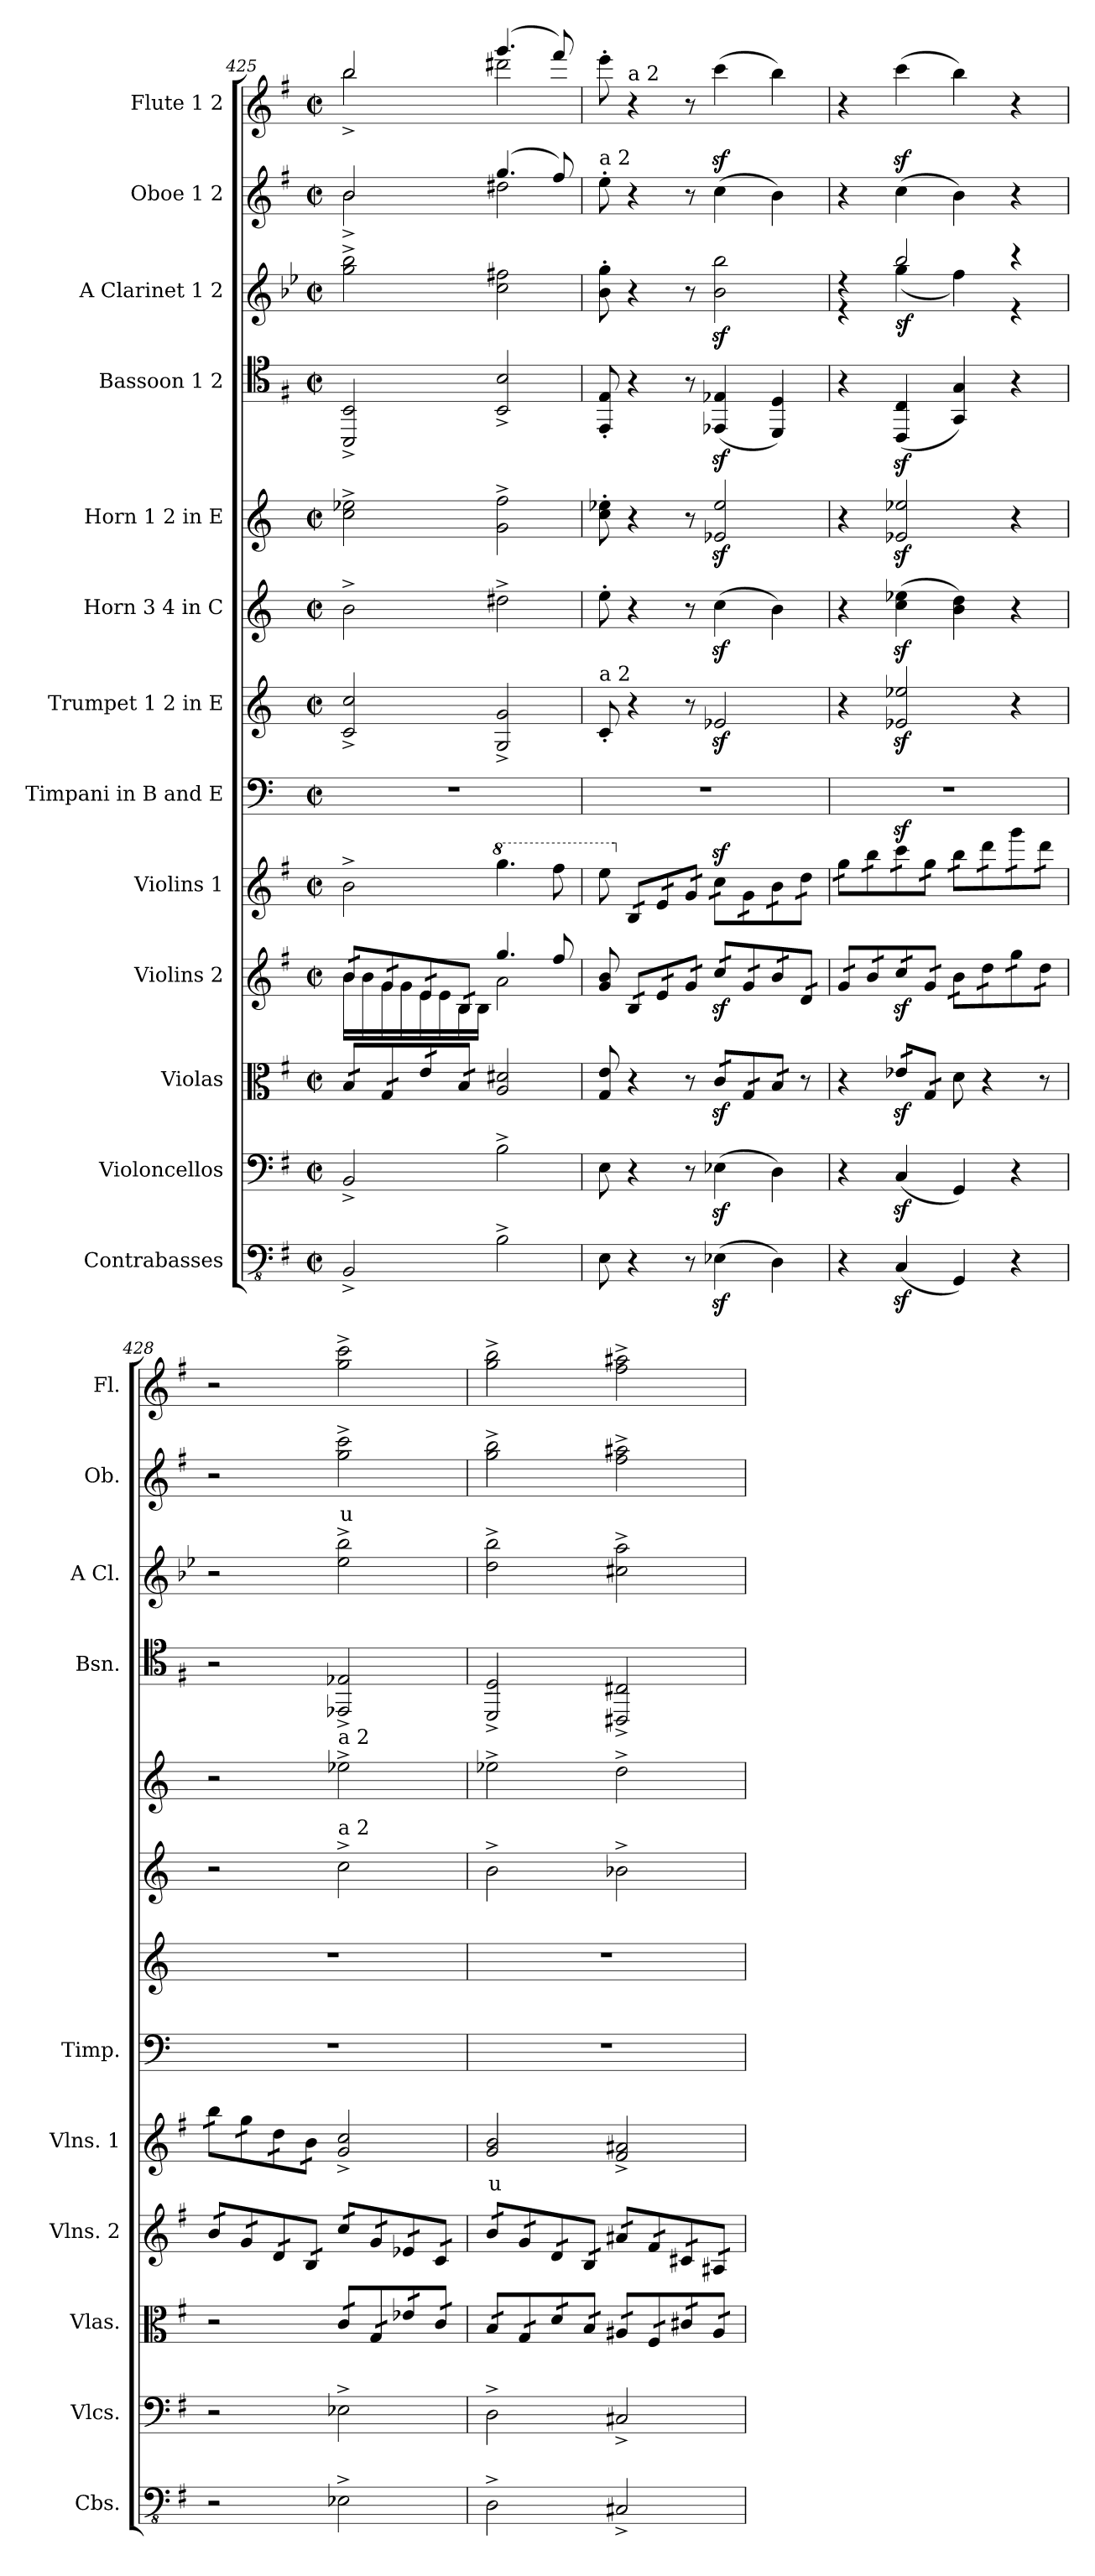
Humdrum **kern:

**kern	**kern	**kern	**kern	**kern	**text	**kern	**kern	**kern	**kern	**kern	**kern	**dynam	**kern	**text	**kern
*part13	*part12	*part11	*part10	*part9	*part9	*part8	*part7	*part6	*part5	*part4	*part3	*part3	*part2	*part2	*part1
*staff13	*staff12	*staff11	*staff10	*staff9	*staff9	*staff8	*staff7	*staff6	*staff5	*staff4	*staff3	*staff3	*staff2	*staff2	*staff1
*I"Contrabasses	*I"Violoncellos	*I"Violas	*I"Violins 2	*I"Violins 1	*	*I"Timpani in B and E	*I"Trumpet 1 2 in E	*I"Horn 3 4  in C	*I"Horn 1 2 in E	*I"Bassoon 1 2	*I"A Clarinet 1 2	*	*I"Oboe 1 2	*	*I"Flute 1 2
*I'Cbs.	*I'Vlcs.	*I'Vlas.	*I'Vlns. 2	*I'Vlns. 1	*	*I'Timp.	*	*	*	*I'Bsn.	*I'A Cl.	*	*I'Ob.	*	*I'Fl.
*clefFv4	*clefF4	*clefC3	*clefG2	*clefG2	*	*clefF4	*clefG2	*clefG2	*clefG2	*clefC4	*clefG2	*	*clefG2	*	*clefG2
*	*	*	*	*	*	*	*ITrd-2c-4	*ITrd7c12	*ITrd5c8	*	*ITrd2c3	*	*	*	*
*k[f#]	*k[f#]	*k[f#]	*k[f#]	*k[f#]	*	*k[]	*k[f#c#g#d#]	*k[]	*k[f#c#g#d#]	*k[f#]	*k[f#]	*	*k[f#]	*	*k[f#]
*M2/2	*M2/2	*M2/2	*M2/2	*M2/2	*	*M2/2	*M2/2	*M2/2	*M2/2	*M2/2	*M2/2	*	*M2/2	*	*M2/2
*met(c|)	*met(c|)	*met(c|)	*met(c|)	*met(c|)	*	*met(c|)	*met(c|)	*met(c|)	*met(c|)	*met(c|)	*met(c|)	*	*met(c|)	*	*met(c|)
=425	=425	=425	=425	=425	=425	=425	=425	=425	=425	=425	=425	=425	=425	=425	=425
*	*	*	*^	*	*	*	*	*	*	*	*	*	*^	*	*^
*	*	*tremolo	*	*	*	*	*	*	*	*	*	*	*	*	*	*	*	*
*	*	*	*tremolo	*	*	*	*	*	*	*	*	*	*	*	*	*	*	*
2BBB^/	2BB^/	16B/LL	16b/LL	16b\LL	2b^\	.	1r	2e/^ 2ee/^	2B^\	2e\^ 2gn\^	2BBB/^ 2BB/^	2ee\^ 2gg\^	.	2b/	2b^\	.	2bb/	2bb^\
.	.	16B/	16b/	16b\	.	.	.	.	.	.	.	.	.	.	.	.	.	.
.	.	16G/	16g/	16g\	.	.	.	.	.	.	.	.	.	.	.	.	.	.
.	.	16G/	16g/	16g\	.	.	.	.	.	.	.	.	.	.	.	.	.	.
.	.	16e/	16e/	16e\	.	.	.	.	.	.	.	.	.	.	.	.	.	.
.	.	16e/	16e/	16e\	.	.	.	.	.	.	.	.	.	.	.	.	.	.
.	.	16B/	16B/	16B\	.	.	.	.	.	.	.	.	.	.	.	.	.	.
.	.	16B/JJ	16B/JJ	16B\JJ	.	.	.	.	.	.	.	.	.	.	.	.	.	.
*	*	*	*Xtremolo	*	*	*	*	*	*	*	*	*	*	*	*	*	*	*
*	*	*Xtremolo	*	*	*	*	*	*	*	*	*	*	*	*	*	*	*	*
*	*	*	*	*	*8va	*	*	*	*	*	*	*	*	*	*	*	*	*
2BB^\	2B^\	2A/ 2d#X/	4.gg/	2a\	4.ggg\	.	.	2B/^ 2b/^	2d#X^\	2B\^ 2a\^	2BB/^ 2B/^	2a\ 2dd#X\	.	(>4.gg/	2dd#X\	.	(>4.ggg/	2ddd#X\
.	.	.	8ff#/	.	8fff#\	.	.	.	.	.	.	.	.	8ff#/)	.	.	8fff#/)	.
*	*	*	*	*	*	*	*	*	*	*	*	*	*	*v	*v	*	*	*
*	*	*	*v	*v	*	*	*	*	*	*	*	*	*	*	*	*v	*v
=426	=426	=426	=426	=426	=426	=426	=426	=426	=426	=426	=426	=426	=426	=426	=426
!	!	!	!	!	!	!	!	!	!	!	!	!	!LO:TX:a:t=a 2	!	!
!	!	!	!	!	!	!	!LO:TX:a:t=a 2	!	!	!	!	!	!	!	!
8EE\	8E\	8G/ 8e/	8g/ 8b/	8eee\	.	1r	8e'/	8e'\	8e\' 8gn\'	8EE/' 8E/'	8g\' 8ee\'	.	8ee'\	.	8eee'\
*	*	*	*	*X8va	*	*	*	*	*	*	*	*	*	*	*
!	!	!	!	!	!	!	!	!	!	!	!	!	!	!	!LO:TX:a:t=a 2
*	*	*	*tremolo	*	*	*	*	*	*	*	*	*	*	*	*
*	*	*	*	*tremolo	*	*	*	*	*	*	*	*	*	*	*
4r	4r	4r	16B/LL	16B/LL	.	.	4r	4r	4r	4r	4r	.	4r	.	4r
.	.	.	16B/	16B/	.	.	.	.	.	.	.	.	.	.	.
.	.	.	16e/	16e/	.	.	.	.	.	.	.	.	.	.	.
.	.	.	16e/	16e/	.	.	.	.	.	.	.	.	.	.	.
8r	8r	8r	16g/	16g/	.	.	8r	8r	8r	8r	8r	.	8r	.	8r
.	.	.	16g/JJ	16g/JJ	.	.	.	.	.	.	.	.	.	.	.
*	*	*tremolo	*	*	*	*	*	*	*	*	*	*	*	*	*
(>4EE-Xz<\	(>4E-Xz<\	16cz</LL	16ccz</LL	16ccz<\LL	.	.	2gnz</	(>4cz<\	2Gn/z< 2g/z<	(<4EE-X/z< 4E-X/z<	2g\z< 2gg\z<	.	(>4ccz<\	.	(>4ccc\
.	.	16cz</	16ccz</	16ccz<\	.	.	.	.	.	.	.	.	.	.	.
.	.	16G/	16g/	16g\	.	.	.	.	.	.	.	.	.	.	.
.	.	16G/	16g/	16g\	.	.	.	.	.	.	.	.	.	.	.
4DD\)	4D\)	16B/	16b/	16b\	.	.	.	4B\)	.	4DD/ 4D/)	.	.	4b\)	.	4bb\)
.	.	16B/JJ	16b/	16b\	.	.	.	.	.	.	.	.	.	.	.
.	.	8r	16d/	16dd\	.	.	.	.	.	.	.	.	.	.	.
.	.	.	16d/JJ	16dd\JJ	.	.	.	.	.	.	.	.	.	.	.
=427	=427	=427	=427	=427	=427	=427	=427	=427	=427	=427	=427	=427	=427	=427	=427
*	*	*	*	*	*	*	*	*	*	*	*^	*	*	*	*
4r	4r	4r	16g/LL	16gg\LL	.	1r	4r	4r	4r	4r	4rdd	4r	.	4r	.	4r
.	.	.	16g/	16gg\	.	.	.	.	.	.	.	.	.	.	.	.
.	.	.	16b/	16bb\	.	.	.	.	.	.	.	.	.	.	.	.
.	.	.	16b/	16bb\	.	.	.	.	.	.	.	.	.	.	.	.
!	!	!	!	!	!	!	!	!	!	!	!	!	!LO:DY:b	!	!	!
(<4CCz</	(<4Cz</	16e-Xz</LL	16ccz</	16cccz<\	.	.	2gn/z< 2ggn/z<	(>4c\z< 4e-X\z<	2Gn/z< 2gn/z<	(<4CC/z< 4C/z<	2gg/	(<4ee\	sf	(>4ccz<\	.	(>4ccc\
.	.	16e-Xz</	16ccz</	16cccz<\	.	.	.	.	.	.	.	.	.	.	.	.
.	.	16G/	16g/	16gg\	.	.	.	.	.	.	.	.	.	.	.	.
.	.	16G/JJ	16g/JJ	16gg\JJ	.	.	.	.	.	.	.	.	.	.	.	.
*	*	*Xtremolo	*	*	*	*	*	*	*	*	*	*	*	*	*	*
4GGG/)	4GG/)	8d\	16b\LL	16bb\LL	.	.	.	4B\ 4d\)	.	4GG/ 4G/)	.	4dd\)	.	4b\)	.	4bb\)
.	.	.	16b\	16bb\	.	.	.	.	.	.	.	.	.	.	.	.
.	.	4r	16dd\	16ddd\	.	.	.	.	.	.	.	.	.	.	.	.
.	.	.	16dd\	16ddd\	.	.	.	.	.	.	.	.	.	.	.	.
4r	4r	.	16gg\	16ggg\	.	.	4r	4r	4r	4r	4r	4r	.	4r	.	4r
.	.	.	16gg\	16ggg\	.	.	.	.	.	.	.	.	.	.	.	.
.	.	8r	16dd\	16ddd\	.	.	.	.	.	.	.	.	.	.	.	.
.	.	.	16dd\JJ	16ddd\JJ	.	.	.	.	.	.	.	.	.	.	.	.
*	*	*	*	*	*	*	*	*	*	*	*v	*v	*	*	*	*
=428	=428	=428	=428	=428	=428	=428	=428	=428	=428	=428	=428	=428	=428	=428	=428
2r	2r	2r	16b/LL	16bb\LL	.	1r	1r	2r	2r	2r	2r	.	2r	.	2r
.	.	.	16b/	16bb\	.	.	.	.	.	.	.	.	.	.	.
.	.	.	16g/	16gg\	.	.	.	.	.	.	.	.	.	.	.
.	.	.	16g/	16gg\	.	.	.	.	.	.	.	.	.	.	.
.	.	.	16d/	16dd\	.	.	.	.	.	.	.	.	.	.	.
.	.	.	16d/	16dd\	.	.	.	.	.	.	.	.	.	.	.
.	.	.	16B/	16b\	.	.	.	.	.	.	.	.	.	.	.
.	.	.	16B/JJ	16b\JJ	.	.	.	.	.	.	.	.	.	.	.
*	*	*	*	*Xtremolo	*	*	*	*	*	*	*	*	*	*	*
!	!	!	!	!	!	!	!	!	!LO:TX:a:t=a 2	!	!	!	!	!	!
!	!	!	!	!	!	!	!	!LO:TX:a:t=a 2	!	!	!	!	!	!	!
!	!	!	!	!	!	!	!	!	!	!	!	!	!	!LO:LY:b:color=#FF0000	!
*	*	*tremolo	*	*	*	*	*	*	*	*	*	*	*	*	*
2EE-X^\	2E-X^\	16c/LL	16cc/LL	2g/^ 2cc/^	.	.	.	2c^\	2gn^\	2EE-X/^ 2E-X/^	2cc\^ 2gg\^	.	2gg\^ 2ccc\^	u	2gg\^ 2ccc\^
.	.	16c/	16cc/	.	.	.	.	.	.	.	.	.	.	.	.
.	.	16G/	16g/	.	.	.	.	.	.	.	.	.	.	.	.
.	.	16G/	16g/	.	.	.	.	.	.	.	.	.	.	.	.
.	.	16e-X/	16e-X/	.	.	.	.	.	.	.	.	.	.	.	.
.	.	16e-X/	16e-X/	.	.	.	.	.	.	.	.	.	.	.	.
.	.	16c/	16c/	.	.	.	.	.	.	.	.	.	.	.	.
.	.	16c/JJ	16c/JJ	.	.	.	.	.	.	.	.	.	.	.	.
=429	=429	=429	=429	=429	=429	=429	=429	=429	=429	=429	=429	=429	=429	=429	=429
!	!	!	!	!	!LO:LY:b:color=#FF0000	!	!	!	!	!	!	!	!	!	!
2DD^\	2D^\	16B/LL	16b/LL	2g/ 2b/	u	1r	1r	2B^\	2gn^\	2DD/^ 2D/^	2b\^ 2gg\^	.	2gg\^ 2bb\^	.	2gg\^ 2bb\^
.	.	16B/	16b/	.	.	.	.	.	.	.	.	.	.	.	.
.	.	16G/	16g/	.	.	.	.	.	.	.	.	.	.	.	.
.	.	16G/	16g/	.	.	.	.	.	.	.	.	.	.	.	.
.	.	16d/	16d/	.	.	.	.	.	.	.	.	.	.	.	.
.	.	16d/	16d/	.	.	.	.	.	.	.	.	.	.	.	.
.	.	16B/	16B/	.	.	.	.	.	.	.	.	.	.	.	.
.	.	16B/JJ	16B/JJ	.	.	.	.	.	.	.	.	.	.	.	.
2CC#X^/	2C#X^/	16A#X/LL	16a#X/LL	2f#/^ 2a#X/^	.	.	.	2B-X^\	2f#^\	2CC#X/^ 2C#X/^	2a#X\^ 2ff#\^	.	2ff#\^ 2aa#X\^	.	2ff#\^ 2aa#X\^
.	.	16A#X/	16a#X/	.	.	.	.	.	.	.	.	.	.	.	.
.	.	16F#/	16f#/	.	.	.	.	.	.	.	.	.	.	.	.
.	.	16F#/	16f#/	.	.	.	.	.	.	.	.	.	.	.	.
.	.	16c#X/	16c#X/	.	.	.	.	.	.	.	.	.	.	.	.
.	.	16c#X/	16c#X/	.	.	.	.	.	.	.	.	.	.	.	.
.	.	16A#/	16A#X/	.	.	.	.	.	.	.	.	.	.	.	.
.	.	16A#/JJ	16A#X/JJ	.	.	.	.	.	.	.	.	.	.	.	.
*	*	*	*Xtremolo	*	*	*	*	*	*	*	*	*	*	*	*
*	*	*Xtremolo	*	*	*	*	*	*	*	*	*	*	*	*	*
=	=	=	=	=	=	=	=	=	=	=	=	=	=	=	=
*-	*-	*-	*-	*-	*-	*-	*-	*-	*-	*-	*-	*-	*-	*-	*-
